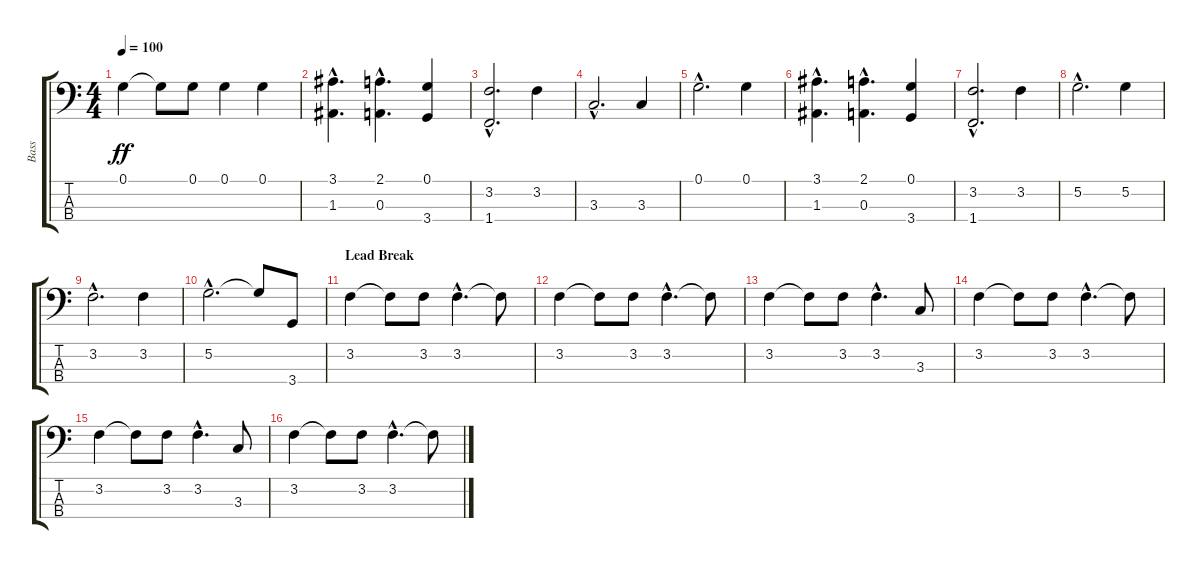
\track ("Bass " "Bass ") {instrument electricbassfinger}
\staff {score tabs}
\tuning (G2 D2 A1 E1) {hide}
\ts (4 4)
\tempo 100
\clef f4
\ks c
0.1.4{dy ff} 0.1{t}.8 0.1.8 0.1.4 0.1.4 |
(3.1{hac} 1.3{hac}).4{d} (2.1{hac} 0.3{hac}).4{d} (0.1 3.4).4 |
(3.2{hac} 1.4{hac}).2{d} 3.2.4 |
3.3{hac}.2{d} 3.3.4 |
0.1{hac}.2{d} 0.1.4 |
(3.1{hac} 1.3{hac}).4{d} (2.1{hac} 0.3{hac}).4{d} (0.1 3.4).4 |
(3.2{hac} 1.4{hac}).2{d} 3.2.4 |
5.2{hac}.2{d} 5.2.4 |
3.2{hac}.2{d} 3.2.4 |
5.2{hac}.2{d} 5.2{t}.8 3.4.8 |
\section ("" "Lead Break")
3.2.4 3.2{t}.8 3.2.8 3.2{hac}.4{d} 3.2{t}.8 |
3.2.4 3.2{t}.8 3.2.8 3.2{hac}.4{d} 3.2{t}.8 |
3.2.4 3.2{t}.8 3.2.8 3.2{hac}.4{d} 3.3.8 |
3.2.4 3.2{t}.8 3.2.8 3.2{hac}.4{d} 3.2{t}.8 |
3.2.4 3.2{t}.8 3.2.8 3.2{hac}.4{d} 3.3.8 |
3.2.4 3.2{t}.8 3.2.8 3.2{hac}.4{d} 3.2{t}.8
